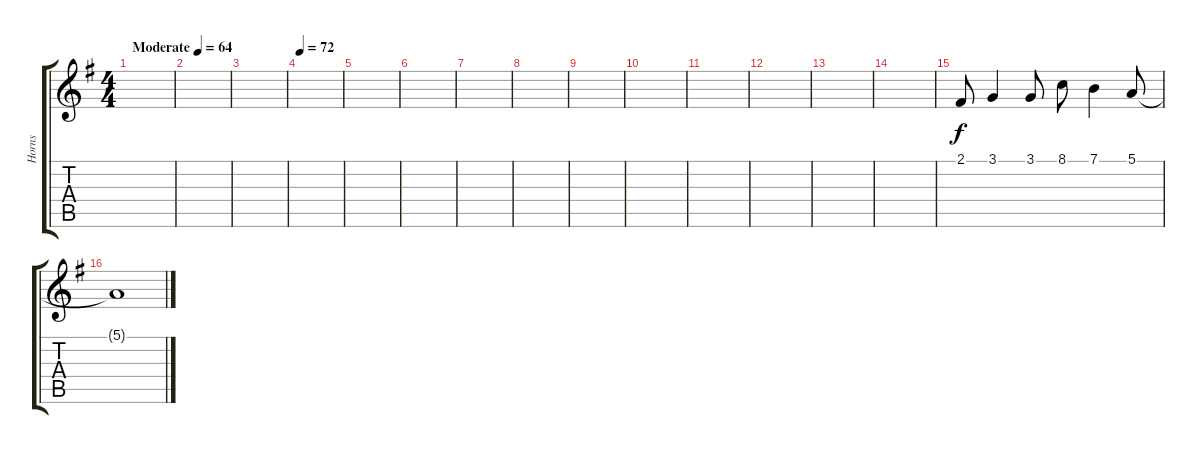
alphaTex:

\track ("Horns" "Horns") {instrument frenchhorn}
\staff {score tabs}
\tuning (E4 B3 G3 D3 A2 E2) {hide}
\ts (4 4)
\tempo (64 "Moderate")
\clef g2
\ks g
|
|
|
\tempo 72
|
|
|
|
|
|
|
|
|
|
|
2.1.8 3.1.4 3.1.8 8.1.8 7.1.4 5.1.8 |
5.1{t}.1
